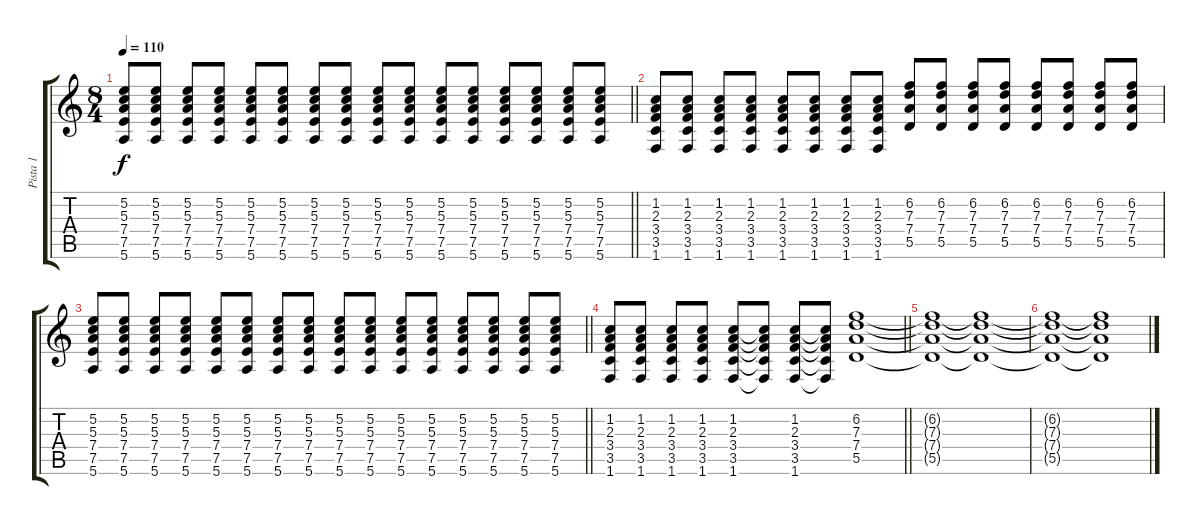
\track ("Pista 1" "Pista 1") {instrument overdrivenguitar}
\staff {score tabs}
\tuning (E4 B3 G3 D3 A2 E2) {hide}
\ts (8 4)
\tempo 110
\clef g2
\barLineRight lightlight
\ks c
(5.2 5.3 7.4 7.5 5.6).8{dy f} (5.2 5.3 7.4 7.5 5.6).8 (5.2 5.3 7.4 7.5 5.6).8 (5.2 5.3 7.4 7.5 5.6).8 (5.2 5.3 7.4 7.5 5.6).8 (5.2 5.3 7.4 7.5 5.6).8 (5.2 5.3 7.4 7.5 5.6).8 (5.2 5.3 7.4 7.5 5.6).8 (5.2 5.3 7.4 7.5 5.6).8 (5.2 5.3 7.4 7.5 5.6).8 (5.2 5.3 7.4 7.5 5.6).8 (5.2 5.3 7.4 7.5 5.6).8 (5.2 5.3 7.4 7.5 5.6).8 (5.2 5.3 7.4 7.5 5.6).8 (5.2 5.3 7.4 7.5 5.6).8 (5.2 5.3 7.4 7.5 5.6).8 |
(1.2 2.3 3.4 3.5 1.6).8 (1.2 2.3 3.4 3.5 1.6).8 (1.2 2.3 3.4 3.5 1.6).8 (1.2 2.3 3.4 3.5 1.6).8 (1.2 2.3 3.4 3.5 1.6).8 (1.2 2.3 3.4 3.5 1.6).8 (1.2 2.3 3.4 3.5 1.6).8 (1.2 2.3 3.4 3.5 1.6).8 (6.2 7.3 7.4 5.5).8 (6.2 7.3 7.4 5.5).8 (6.2 7.3 7.4 5.5).8 (6.2 7.3 7.4 5.5).8 (6.2 7.3 7.4 5.5).8 (6.2 7.3 7.4 5.5).8 (6.2 7.3 7.4 5.5).8 (6.2 7.3 7.4 5.5).8 |
\barLineRight lightlight
(5.2 5.3 7.4 7.5 5.6).8 (5.2 5.3 7.4 7.5 5.6).8 (5.2 5.3 7.4 7.5 5.6).8 (5.2 5.3 7.4 7.5 5.6).8 (5.2 5.3 7.4 7.5 5.6).8 (5.2 5.3 7.4 7.5 5.6).8 (5.2 5.3 7.4 7.5 5.6).8 (5.2 5.3 7.4 7.5 5.6).8 (5.2 5.3 7.4 7.5 5.6).8 (5.2 5.3 7.4 7.5 5.6).8 (5.2 5.3 7.4 7.5 5.6).8 (5.2 5.3 7.4 7.5 5.6).8 (5.2 5.3 7.4 7.5 5.6).8 (5.2 5.3 7.4 7.5 5.6).8 (5.2 5.3 7.4 7.5 5.6).8 (5.2 5.3 7.4 7.5 5.6).8 |
\barLineRight lightlight
(1.2 2.3 3.4 3.5 1.6).8 (1.2 2.3 3.4 3.5 1.6).8 (1.2 2.3 3.4 3.5 1.6).8 (1.2 2.3 3.4 3.5 1.6).8 (1.2 2.3 3.4 3.5 1.6).8 (1.2{t} 2.3{t} 3.4{t} 3.5{t} 1.6{t}).8 (1.2 2.3 3.4 3.5 1.6).8 (1.2{t} 2.3{t} 3.4{t} 3.5{t} 1.6{t}).8 (6.2 7.3 7.4 5.5).1 |
(6.2{t} 7.3{t} 7.4{t} 5.5{t}).1 (6.2{t} 7.3{t} 7.4{t} 5.5{t}).1 |
(6.2{t} 7.3{t} 7.4{t} 5.5{t}).1 (6.2{t} 7.3{t} 7.4{t} 5.5{t}).1
